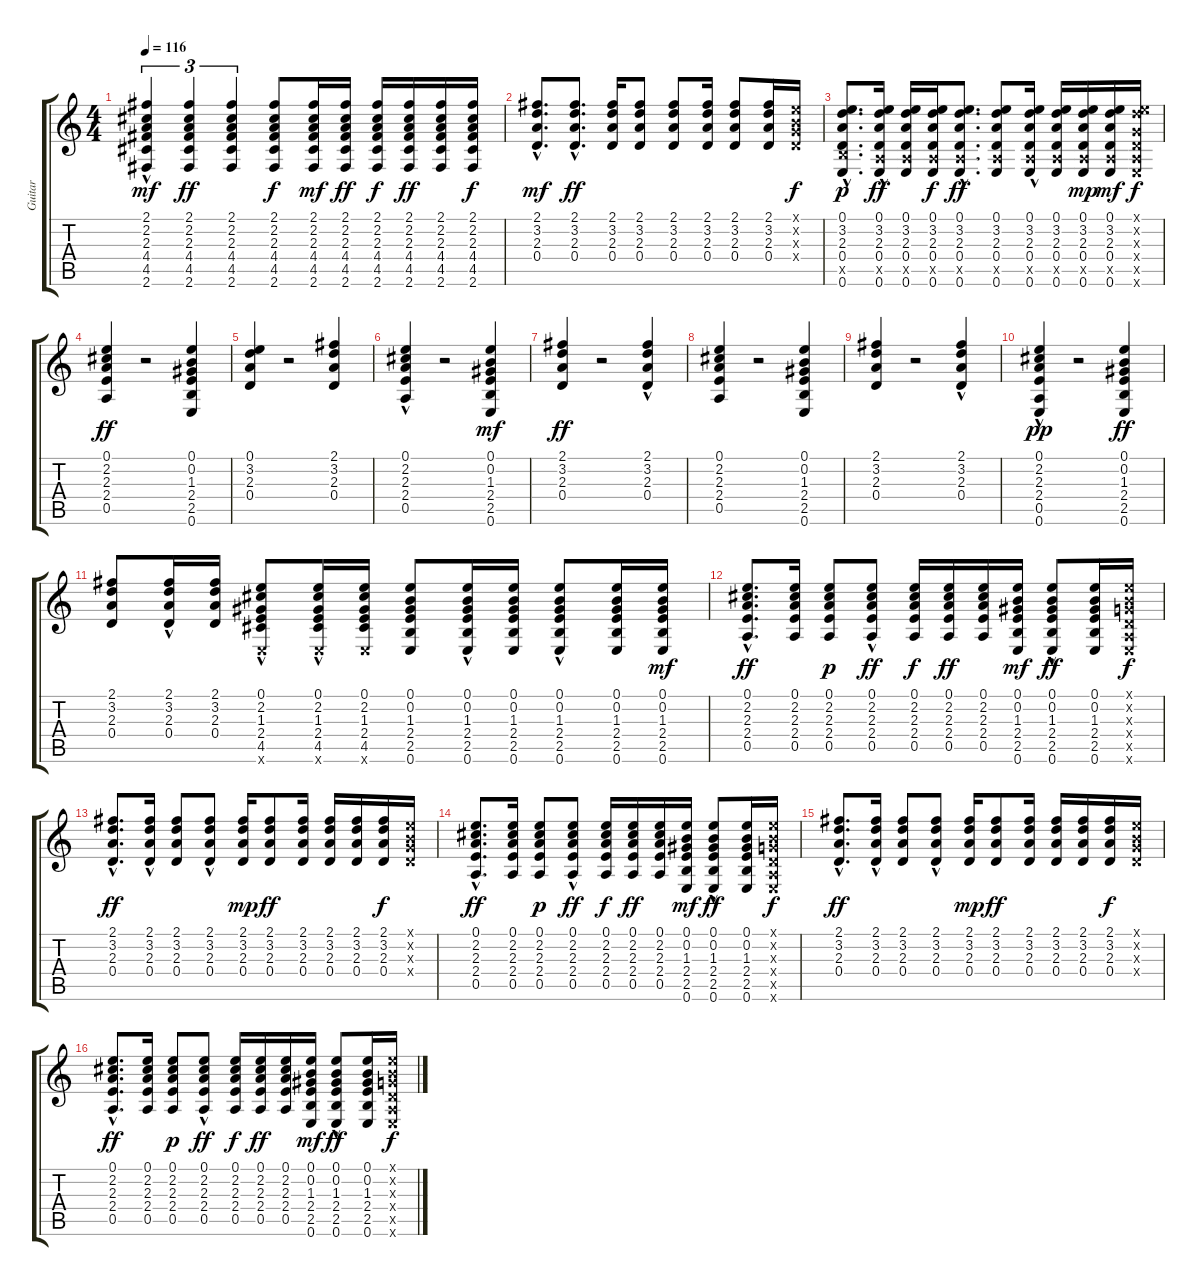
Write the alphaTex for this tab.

\track ("Guitar" "Guitar") {instrument electricguitarclean}
\staff {score tabs}
\tuning (E4 B3 G3 D3 A2 E2) {hide}
\ts (4 4)
\tempo 116
\clef g2
\ks c
(2.1 2.2 2.3 4.4 4.5{hac} 2.6).4{tu (3 2) dy mf} (2.1 2.2 2.3 4.4 4.5 2.6).4{tu (3 2) dy ff} (2.1 2.2 2.3 4.4 4.5 2.6).4{tu (3 2)} (2.1 2.2 2.3 4.4 4.5 2.6).8{dy f} (2.1 2.2 2.3 4.4 4.5 2.6).16{dy mf} (2.1 2.2 2.3 4.4 4.5 2.6).16{dy ff} (2.1 2.2 2.3 4.4 4.5 2.6).16{dy f} (2.1 2.2 2.3 4.4 4.5 2.6).16{dy ff} (2.1 2.2 2.3 4.4 4.5 2.6).16 (2.1 2.2 2.3 4.4 4.5 2.6).16{dy f} |
(2.1{hac} 3.2{hac} 2.3{hac} 0.4{hac}).8{d dy mf} (2.1 3.2 2.3 0.4{hac}).8{d dy ff} (2.1 3.2 2.3 0.4).16 (2.1 3.2 2.3 0.4).8 (2.1 3.2 2.3 0.4).8 (2.1 3.2 2.3 0.4).16 (2.1 3.2 2.3 0.4).8 (2.1 3.2 2.3 0.4).16 (0.1{x} 0.2{x} 0.3{x} 0.4{x}).16{dy f} |
(0.1{hac} 3.2{hac} 2.3{hac} 0.4{hac} 2.5{hac x} 0.6{hac}).8{d dy p} (0.1 3.2 2.3{hac} 0.4{hac} 0.5{x} 0.6).16{dy ff} (0.1 3.2 2.3 0.4 0.5{x} 0.6).16 (0.1 3.2 2.3 0.4 0.5{x} 0.6).16{dy f} (0.1{hac} 3.2{hac} 2.3{hac} 0.4 0.5{hac x} 0.6{hac}).8{d dy ff} (0.1 3.2 2.3 0.4 0.5{x} 0.6).8 (0.1 3.2 2.3{hac} 0.4 0.5{x} 0.6).16 (0.1 3.2 2.3 0.4 0.5{x} 0.6).16 (0.1 3.2 2.3 0.4 0.5{x} 0.6).16{dy mp} (0.1 3.2 2.3 0.4 0.5{x} 0.6).16{dy mf} (0.1{x} 3.2{x} 0.3{x} 0.4{x} 0.5{x} 0.6{x}).16{dy f} |
(0.1 2.2 2.3 2.4 0.5).4{dy ff} r.2 (0.1 0.2 1.3 2.4 2.5 0.6).4 |
(0.1 3.2 2.3 0.4).4 r.2 (2.1 3.2 2.3 0.4).4 |
(0.1{hac} 2.2 2.3 2.4 0.5).4 r.2 (0.1 0.2 1.3 2.4 2.5 0.6).4{dy mf} |
(2.1 3.2 2.3 0.4).4{dy ff} r.2 (2.1{hac} 3.2 2.3 0.4{hac}).4 |
(0.1 2.2 2.3 2.4 0.5).4 r.2 (0.1 0.2 1.3 2.4 2.5 0.6).4 |
(2.1 3.2 2.3 0.4).4 r.2 (2.1{hac} 3.2{hac} 2.3{hac} 0.4).4 |
(0.1 2.2{hac} 2.3{hac} 2.4{hac} 0.5 0.6{hac}).4{dy pp} r.2 (0.1 0.2 1.3 2.4 2.5 0.6).4{dy ff} |
(2.1 3.2 2.3 0.4).8 (2.1 3.2 2.3{hac} 0.4).16 (2.1 3.2 2.3 0.4).16 (0.1 2.2 1.3 2.4{hac} 4.5 0.6{x}).8 (0.1 2.2 1.3{hac} 2.4 4.5 0.6{x}).16 (0.1 2.2 1.3 2.4 4.5 0.6{x}).16 (0.1 0.2 1.3 2.4 2.5 0.6).8 (0.1 0.2 1.3{hac} 2.4 2.5 0.6).16 (0.1 0.2 1.3 2.4 2.5 0.6).16 (0.1 0.2{hac} 1.3 2.4{hac} 2.5 0.6).8 (0.1 0.2 1.3 2.4 2.5 0.6).16 (0.1 0.2 1.3 2.4 2.5 0.6).16{dy mf} |
(0.1{hac} 2.2{hac} 2.3{hac} 2.4{hac} 0.5{hac}).8{d dy ff} (0.1 2.2 2.3 2.4 0.5).16 (0.1 2.2 2.3 2.4 0.5).8{dy p} (0.1 2.2{hac} 2.3{hac} 2.4 0.5).8{dy ff} (0.1 2.2 2.3 2.4 0.5).16{dy f} (0.1 2.2 2.3 2.4 0.5).16{dy ff} (0.1 2.2 2.3 2.4 0.5).16 (0.1 0.2 1.3 2.4 2.5 0.6).16{dy mf} (0.1 0.2 1.3{hac} 2.4 2.5 0.6).8{dy ff} (0.1 0.2 1.3 2.4 2.5 0.6).16 (0.1{x} 0.2{x} 0.3{x} 0.4{x} 0.5{x} 0.6{x}).16{dy f} |
(2.1 3.2{hac} 2.3 0.4{hac}).8{d dy ff} (2.1{hac} 3.2 2.3 0.4).16 (2.1 3.2 2.3 0.4).8 (2.1 3.2{hac} 2.3{hac} 0.4).8 (2.1 3.2 2.3 0.4).16{dy mp} (2.1 3.2 2.3 0.4).8{dy ff} (2.1 3.2 2.3 0.4).16 (2.1 3.2 2.3 0.4).16 (2.1 3.2 2.3 0.4).16 (2.1 3.2 2.3 0.4).16{dy f} (0.1{x} 0.2{x} 0.3{x} 0.4{x}).16 |
(0.1{hac} 2.2{hac} 2.3{hac} 2.4{hac} 0.5{hac}).8{d dy ff} (0.1 2.2 2.3 2.4 0.5).16 (0.1 2.2 2.3 2.4 0.5).8{dy p} (0.1 2.2{hac} 2.3{hac} 2.4 0.5).8{dy ff} (0.1 2.2 2.3 2.4 0.5).16{dy f} (0.1 2.2 2.3 2.4 0.5).16{dy ff} (0.1 2.2 2.3 2.4 0.5).16 (0.1 0.2 1.3 2.4 2.5 0.6).16{dy mf} (0.1 0.2 1.3{hac} 2.4 2.5 0.6).8{dy ff} (0.1 0.2 1.3 2.4 2.5 0.6).16 (0.1{x} 0.2{x} 0.3{x} 0.4{x} 0.5{x} 0.6{x}).16{dy f} |
(2.1 3.2{hac} 2.3 0.4{hac}).8{d dy ff} (2.1{hac} 3.2 2.3 0.4).16 (2.1 3.2 2.3 0.4).8 (2.1 3.2{hac} 2.3{hac} 0.4).8 (2.1 3.2 2.3 0.4).16{dy mp} (2.1 3.2 2.3 0.4).8{dy ff} (2.1 3.2 2.3 0.4).16 (2.1 3.2 2.3 0.4).16 (2.1 3.2 2.3 0.4).16 (2.1 3.2 2.3 0.4).16{dy f} (0.1{x} 0.2{x} 0.3{x} 0.4{x}).16 |
(0.1{hac} 2.2{hac} 2.3{hac} 2.4{hac} 0.5{hac}).8{d dy ff} (0.1 2.2 2.3 2.4 0.5).16 (0.1 2.2 2.3 2.4 0.5).8{dy p} (0.1 2.2{hac} 2.3{hac} 2.4 0.5).8{dy ff} (0.1 2.2 2.3 2.4 0.5).16{dy f} (0.1 2.2 2.3 2.4 0.5).16{dy ff} (0.1 2.2 2.3 2.4 0.5).16 (0.1 0.2 1.3 2.4 2.5 0.6).16{dy mf} (0.1 0.2 1.3{hac} 2.4 2.5 0.6).8{dy ff} (0.1 0.2 1.3 2.4 2.5 0.6).16 (0.1{x} 0.2{x} 0.3{x} 0.4{x} 0.5{x} 0.6{x}).16{dy f}
